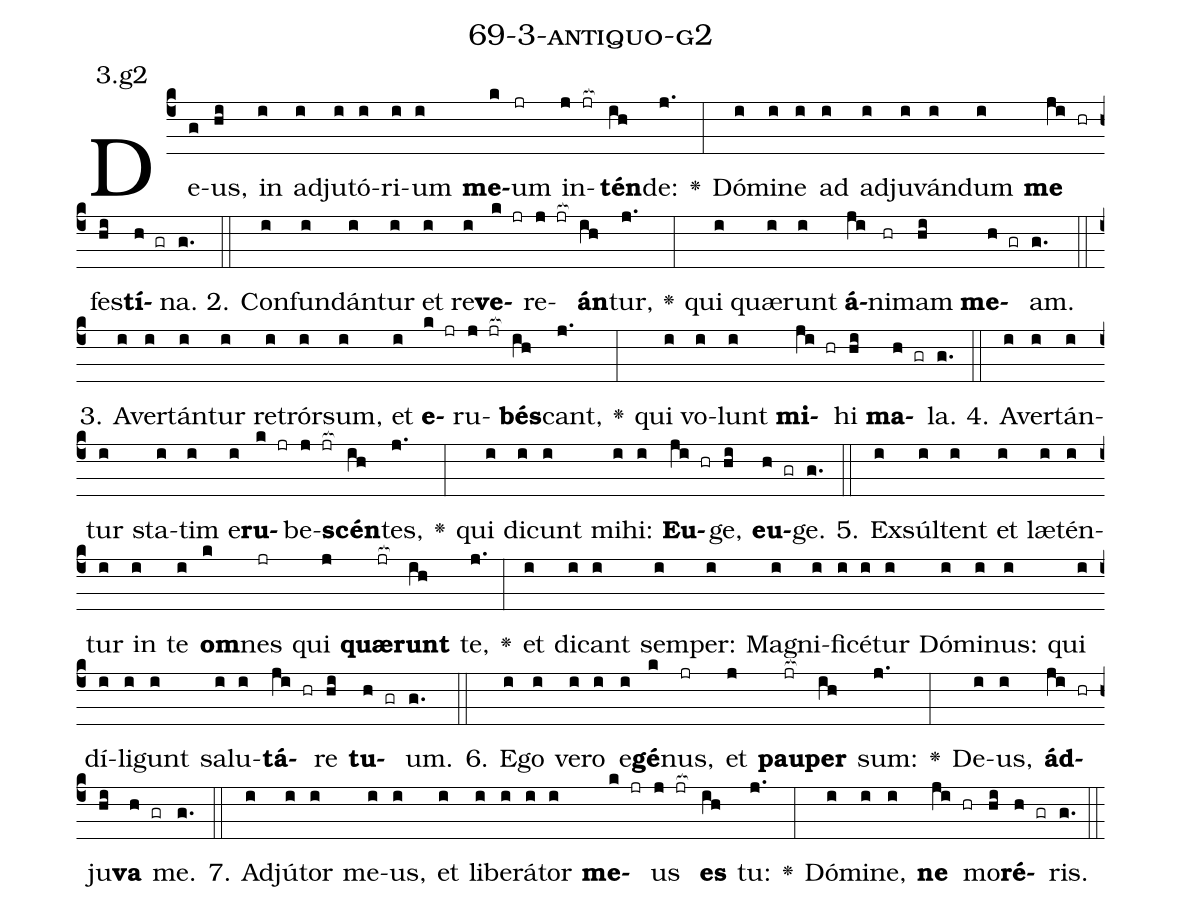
name: 69-3-antiquo-g2;
annotation: 3.g2;
%%
(c4)De(g)us,(hi) in(i) ad(i)ju(i)tó(i)ri(i)um(i) <b>me</b>(k)um(jr) in(j jr[ocb:1{])<b>tén</b>(ih[ocb:0}])de:(j.) <v>\greheightstar</v>(:) Dó(i)mi(i)ne(i) ad(i) ad(i)ju(i)ván(i)dum(i) <b>me</b>(ji hr) fes(hi)<b>tí</b>(h gr)na.(g.) (::)
2. Con(i)fun(i)dán(i)tur(i) et(i) re(i)<b>ve</b>(k jr)re(j jr[ocb:1{])<b>án</b>(ih[ocb:0}])tur,(j.) <v>\greheightstar</v>(:) qui(i) quæ(i)runt(i) <b>á</b>(ji)ni(hr)mam(hi) <b>me</b>(h gr)am.(g.) (::)
3. A(i)ver(i)tán(i)tur(i) re(i)trór(i)sum,(i) et(i) <b>e</b>(k jr)ru(j jr[ocb:1{])<b>bés</b>(ih[ocb:0}])cant,(j.) <v>\greheightstar</v>(:) qui(i) vo(i)lunt(i) <b>mi</b>(ji hr)hi(hi) <b>ma</b>(h gr)la.(g.) (::)
4. A(i)ver(i)tán(i)tur(i) sta(i)tim(i) e(i)<b>ru</b>(k jr)be(j jr[ocb:1{])<b>scén</b>(ih[ocb:0}])tes,(j.) <v>\greheightstar</v>(:) qui(i) di(i)cunt(i) mi(i)hi:(i) <b>Eu</b>(ji hr)ge,(hi) <b>eu</b>(h gr)ge.(g.) (::)
5. Ex(i)súl(i)tent(i) et(i) læ(i)tén(i)tur(i) in(i) te(i) <b>om</b>(k)nes(jr) qui(j) <b>quæ</b>(jr[ocb:1{])<b>runt</b>(ih[ocb:0}]) te,(j.) <v>\greheightstar</v>(:) et(i) di(i)cant(i) sem(i)per:(i) Ma(i)gni(i)fi(i)cé(i)tur(i) Dó(i)mi(i)nus:(i) qui(i) dí(i)li(i)gunt(i) sa(i)lu(i)<b>tá</b>(ji hr)re(hi) <b>tu</b>(h gr)um.(g.) (::)
6. E(i)go(i) ve(i)ro(i) e(i)<b>gé</b>(k)nus,(jr) et(j) <b>pau</b>(jr[ocb:1{])<b>per</b>(ih[ocb:0}]) sum:(j.) <v>\greheightstar</v>(:) De(i)us,(i) <b>ád</b>(ji hr)ju(hi)<b>va</b>(h gr) me.(g.) (::)
7. Ad(i)jú(i)tor(i) me(i)us,(i) et(i) li(i)be(i)rá(i)tor(i) <b>me</b>(k jr)us(j jr[ocb:1{]) <b>es</b>(ih[ocb:0}]) tu:(j.) <v>\greheightstar</v>(:) Dó(i)mi(i)ne,(i) <b>ne</b>(ji hr) mo(hi)<b>ré</b>(h gr)ris.(g.) (::)
